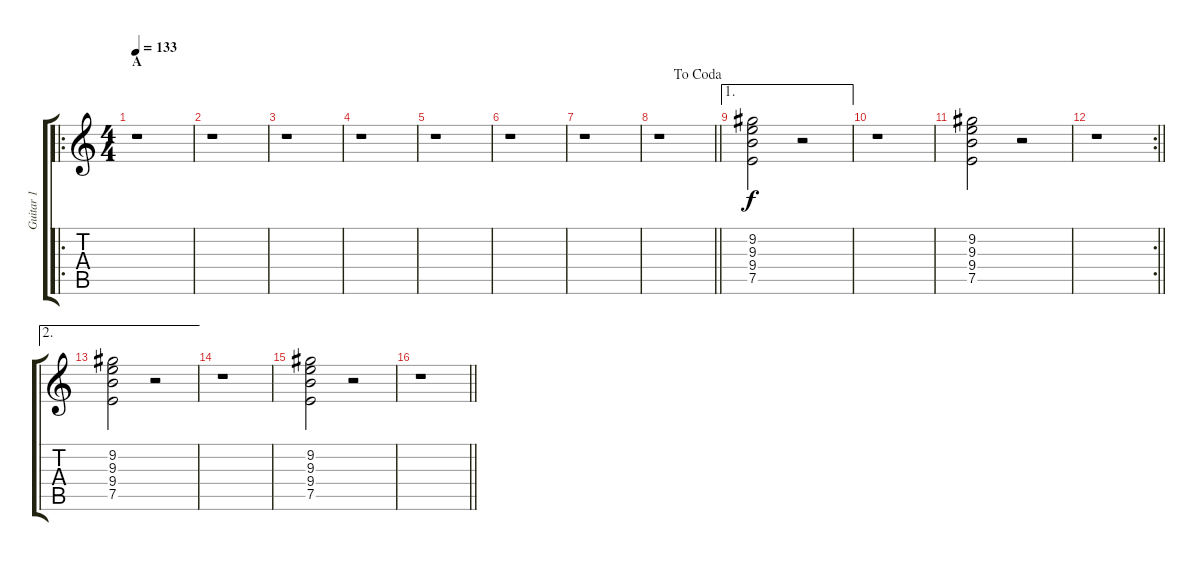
\track ("Guitar 1" "Guitar 1") {instrument distortionguitar}
\staff {score tabs}
\tuning (E4 B3 G3 D3 A2 E2) {hide}
\ro
\ts (4 4)
\section ("" "A")
\tempo 133
\clef g2
\ks c
r.1{dy f} |
r.1 |
r.1 |
r.1 |
r.1 |
r.1 |
r.1 |
\jump dacoda
\barLineRight lightlight
r.1 |
\ae 1
(9.2 9.3 9.4 7.5).2 r.2 |
r.1 |
(9.2 9.3 9.4 7.5).2 r.2 |
\rc 2
\barLineRight lightlight
r.1 |
\ae 2
(9.2 9.3 9.4 7.5).2 r.2 |
r.1 |
(9.2 9.3 9.4 7.5).2 r.2 |
\barLineRight lightlight
r.1
